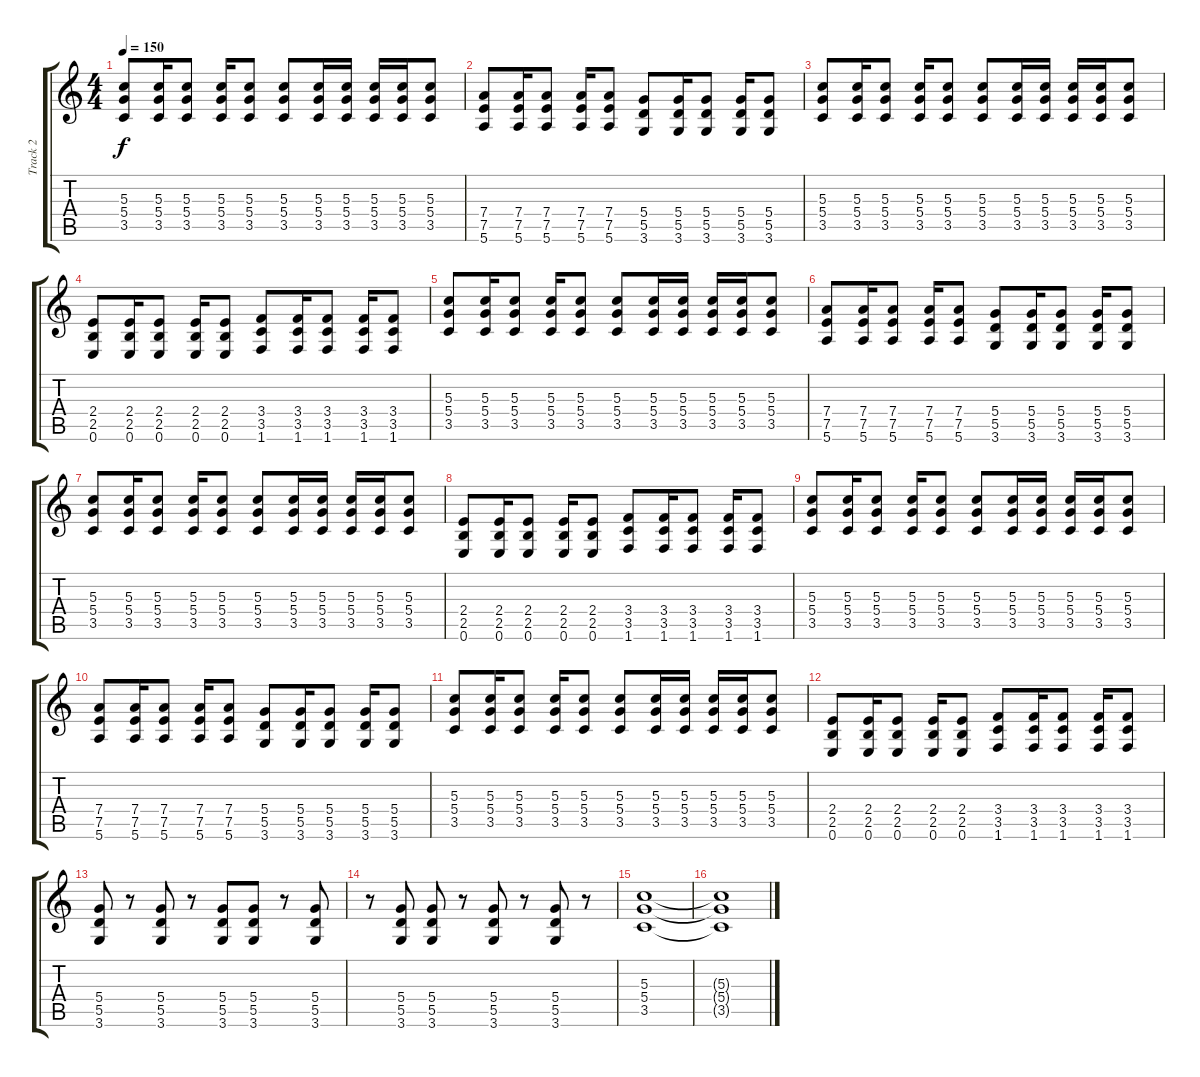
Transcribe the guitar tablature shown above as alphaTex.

\track ("Track 2" "Track 2") {instrument overdrivenguitar}
\staff {score tabs}
\tuning (E4 B3 G3 D3 A2 E2) {hide}
\ts (4 4)
\tempo 150
\clef g2
\ks c
(5.3 5.4 3.5).8{dy f} (5.3 5.4 3.5).16 (5.3 5.4 3.5).8 (5.3 5.4 3.5).16 (5.3 5.4 3.5).8 (5.3 5.4 3.5).8 (5.3 5.4 3.5).16 (5.3 5.4 3.5).16 (5.3 5.4 3.5).16 (5.3 5.4 3.5).16 (5.3 5.4 3.5).8 |
(7.4 7.5 5.6).8 (7.4 7.5 5.6).16 (7.4 7.5 5.6).8 (7.4 7.5 5.6).16 (7.4 7.5 5.6).8 (5.4 5.5 3.6).8 (5.4 5.5 3.6).16 (5.4 5.5 3.6).8 (5.4 5.5 3.6).16 (5.4 5.5 3.6).8 |
(5.3 5.4 3.5).8 (5.3 5.4 3.5).16 (5.3 5.4 3.5).8 (5.3 5.4 3.5).16 (5.3 5.4 3.5).8 (5.3 5.4 3.5).8 (5.3 5.4 3.5).16 (5.3 5.4 3.5).16 (5.3 5.4 3.5).16 (5.3 5.4 3.5).16 (5.3 5.4 3.5).8 |
(2.4 2.5 0.6).8 (2.4 2.5 0.6).16 (2.4 2.5 0.6).8 (2.4 2.5 0.6).16 (2.4 2.5 0.6).8 (3.4 3.5 1.6).8 (3.4 3.5 1.6).16 (3.4 3.5 1.6).8 (3.4 3.5 1.6).16 (3.4 3.5 1.6).8 |
(5.3 5.4 3.5).8 (5.3 5.4 3.5).16 (5.3 5.4 3.5).8 (5.3 5.4 3.5).16 (5.3 5.4 3.5).8 (5.3 5.4 3.5).8 (5.3 5.4 3.5).16 (5.3 5.4 3.5).16 (5.3 5.4 3.5).16 (5.3 5.4 3.5).16 (5.3 5.4 3.5).8 |
(7.4 7.5 5.6).8 (7.4 7.5 5.6).16 (7.4 7.5 5.6).8 (7.4 7.5 5.6).16 (7.4 7.5 5.6).8 (5.4 5.5 3.6).8 (5.4 5.5 3.6).16 (5.4 5.5 3.6).8 (5.4 5.5 3.6).16 (5.4 5.5 3.6).8 |
(5.3 5.4 3.5).8 (5.3 5.4 3.5).16 (5.3 5.4 3.5).8 (5.3 5.4 3.5).16 (5.3 5.4 3.5).8 (5.3 5.4 3.5).8 (5.3 5.4 3.5).16 (5.3 5.4 3.5).16 (5.3 5.4 3.5).16 (5.3 5.4 3.5).16 (5.3 5.4 3.5).8 |
(2.4 2.5 0.6).8 (2.4 2.5 0.6).16 (2.4 2.5 0.6).8 (2.4 2.5 0.6).16 (2.4 2.5 0.6).8 (3.4 3.5 1.6).8 (3.4 3.5 1.6).16 (3.4 3.5 1.6).8 (3.4 3.5 1.6).16 (3.4 3.5 1.6).8 |
(5.3 5.4 3.5).8 (5.3 5.4 3.5).16 (5.3 5.4 3.5).8 (5.3 5.4 3.5).16 (5.3 5.4 3.5).8 (5.3 5.4 3.5).8 (5.3 5.4 3.5).16 (5.3 5.4 3.5).16 (5.3 5.4 3.5).16 (5.3 5.4 3.5).16 (5.3 5.4 3.5).8 |
(7.4 7.5 5.6).8 (7.4 7.5 5.6).16 (7.4 7.5 5.6).8 (7.4 7.5 5.6).16 (7.4 7.5 5.6).8 (5.4 5.5 3.6).8 (5.4 5.5 3.6).16 (5.4 5.5 3.6).8 (5.4 5.5 3.6).16 (5.4 5.5 3.6).8 |
(5.3 5.4 3.5).8 (5.3 5.4 3.5).16 (5.3 5.4 3.5).8 (5.3 5.4 3.5).16 (5.3 5.4 3.5).8 (5.3 5.4 3.5).8 (5.3 5.4 3.5).16 (5.3 5.4 3.5).16 (5.3 5.4 3.5).16 (5.3 5.4 3.5).16 (5.3 5.4 3.5).8 |
(2.4 2.5 0.6).8 (2.4 2.5 0.6).16 (2.4 2.5 0.6).8 (2.4 2.5 0.6).16 (2.4 2.5 0.6).8 (3.4 3.5 1.6).8 (3.4 3.5 1.6).16 (3.4 3.5 1.6).8 (3.4 3.5 1.6).16 (3.4 3.5 1.6).8 |
(5.4 5.5 3.6).8 r.8 (5.4 5.5 3.6).8 r.8 (5.4 5.5 3.6).8 (5.4 5.5 3.6).8 r.8 (5.4 5.5 3.6).8 |
r.8 (5.4 5.5 3.6).8 (5.4 5.5 3.6).8 r.8 (5.4 5.5 3.6).8 r.8 (5.4 5.5 3.6).8 r.8 |
(5.3 5.4 3.5).1{volume 0} |
(5.3{t} 5.4{t} 3.5{t}).1
